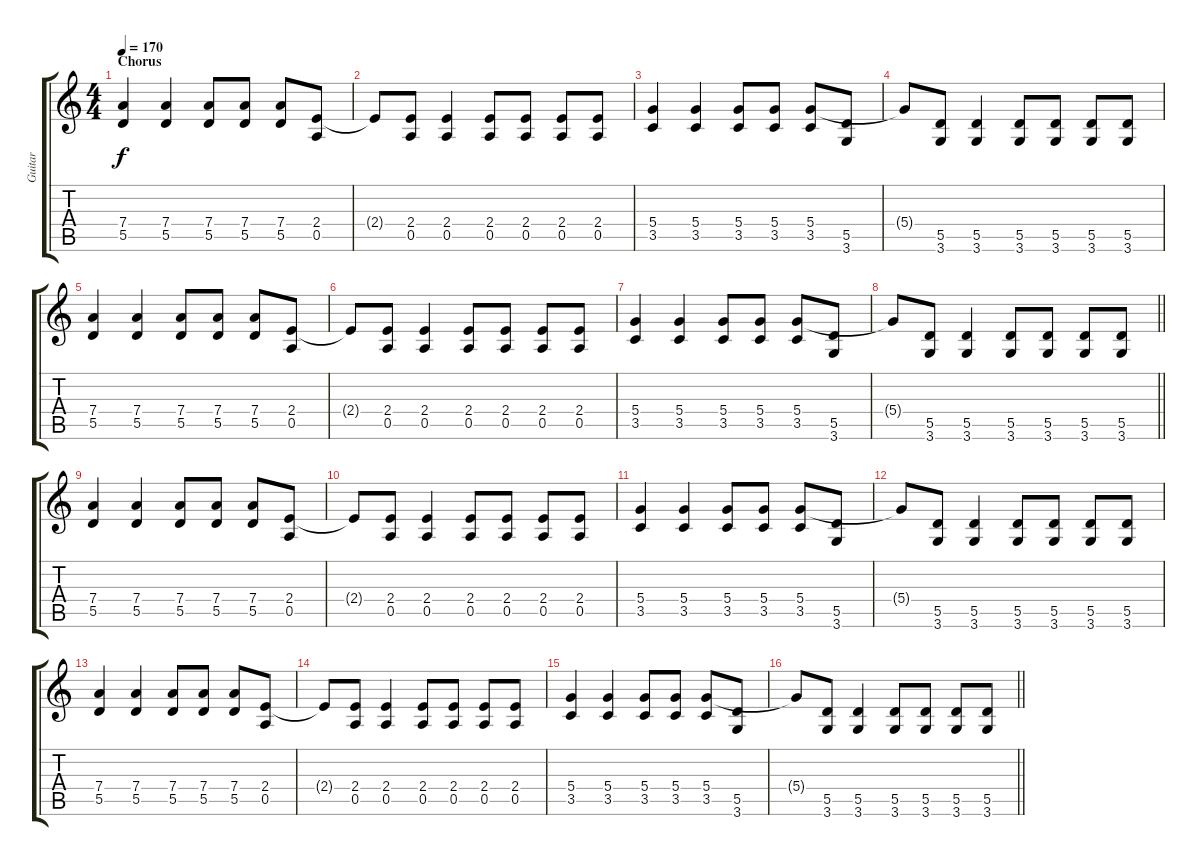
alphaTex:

\track ("Guitar" "Guitar") {instrument distortionguitar}
\staff {score tabs}
\tuning (E4 B3 G3 D3 A2 E2) {hide}
\ts (4 4)
\section ("" "Chorus")
\tempo 170
\clef g2
\ks c
(7.4 5.5).4{dy f} (7.4 5.5).4 (7.4 5.5).8 (7.4 5.5).8 (7.4 5.5).8 (2.4 0.5).8 |
2.4{t}.8 (2.4 0.5).8 (2.4 0.5).4 (2.4 0.5).8 (2.4 0.5).8 (2.4 0.5).8 (2.4 0.5).8 |
(5.4 3.5).4 (5.4 3.5).4 (5.4 3.5).8 (5.4 3.5).8 (5.4 3.5).8 (5.5 3.6).8 |
5.4{t}.8 (5.5 3.6).8 (5.5 3.6).4 (5.5 3.6).8 (5.5 3.6).8 (5.5 3.6).8 (5.5 3.6).8 |
(7.4 5.5).4 (7.4 5.5).4 (7.4 5.5).8 (7.4 5.5).8 (7.4 5.5).8 (2.4 0.5).8 |
2.4{t}.8 (2.4 0.5).8 (2.4 0.5).4 (2.4 0.5).8 (2.4 0.5).8 (2.4 0.5).8 (2.4 0.5).8 |
(5.4 3.5).4 (5.4 3.5).4 (5.4 3.5).8 (5.4 3.5).8 (5.4 3.5).8 (5.5 3.6).8 |
\barLineRight lightlight
5.4{t}.8 (5.5 3.6).8 (5.5 3.6).4 (5.5 3.6).8 (5.5 3.6).8 (5.5 3.6).8 (5.5 3.6).8 |
(7.4 5.5).4 (7.4 5.5).4 (7.4 5.5).8 (7.4 5.5).8 (7.4 5.5).8 (2.4 0.5).8 |
2.4{t}.8 (2.4 0.5).8 (2.4 0.5).4 (2.4 0.5).8 (2.4 0.5).8 (2.4 0.5).8 (2.4 0.5).8 |
(5.4 3.5).4 (5.4 3.5).4 (5.4 3.5).8 (5.4 3.5).8 (5.4 3.5).8 (5.5 3.6).8 |
5.4{t}.8 (5.5 3.6).8 (5.5 3.6).4 (5.5 3.6).8 (5.5 3.6).8 (5.5 3.6).8 (5.5 3.6).8 |
(7.4 5.5).4 (7.4 5.5).4 (7.4 5.5).8 (7.4 5.5).8 (7.4 5.5).8 (2.4 0.5).8 |
2.4{t}.8 (2.4 0.5).8 (2.4 0.5).4 (2.4 0.5).8 (2.4 0.5).8 (2.4 0.5).8 (2.4 0.5).8 |
(5.4 3.5).4 (5.4 3.5).4 (5.4 3.5).8 (5.4 3.5).8 (5.4 3.5).8 (5.5 3.6).8 |
\barLineRight lightlight
5.4{t}.8 (5.5 3.6).8 (5.5 3.6).4 (5.5 3.6).8 (5.5 3.6).8 (5.5 3.6).8 (5.5 3.6).8
